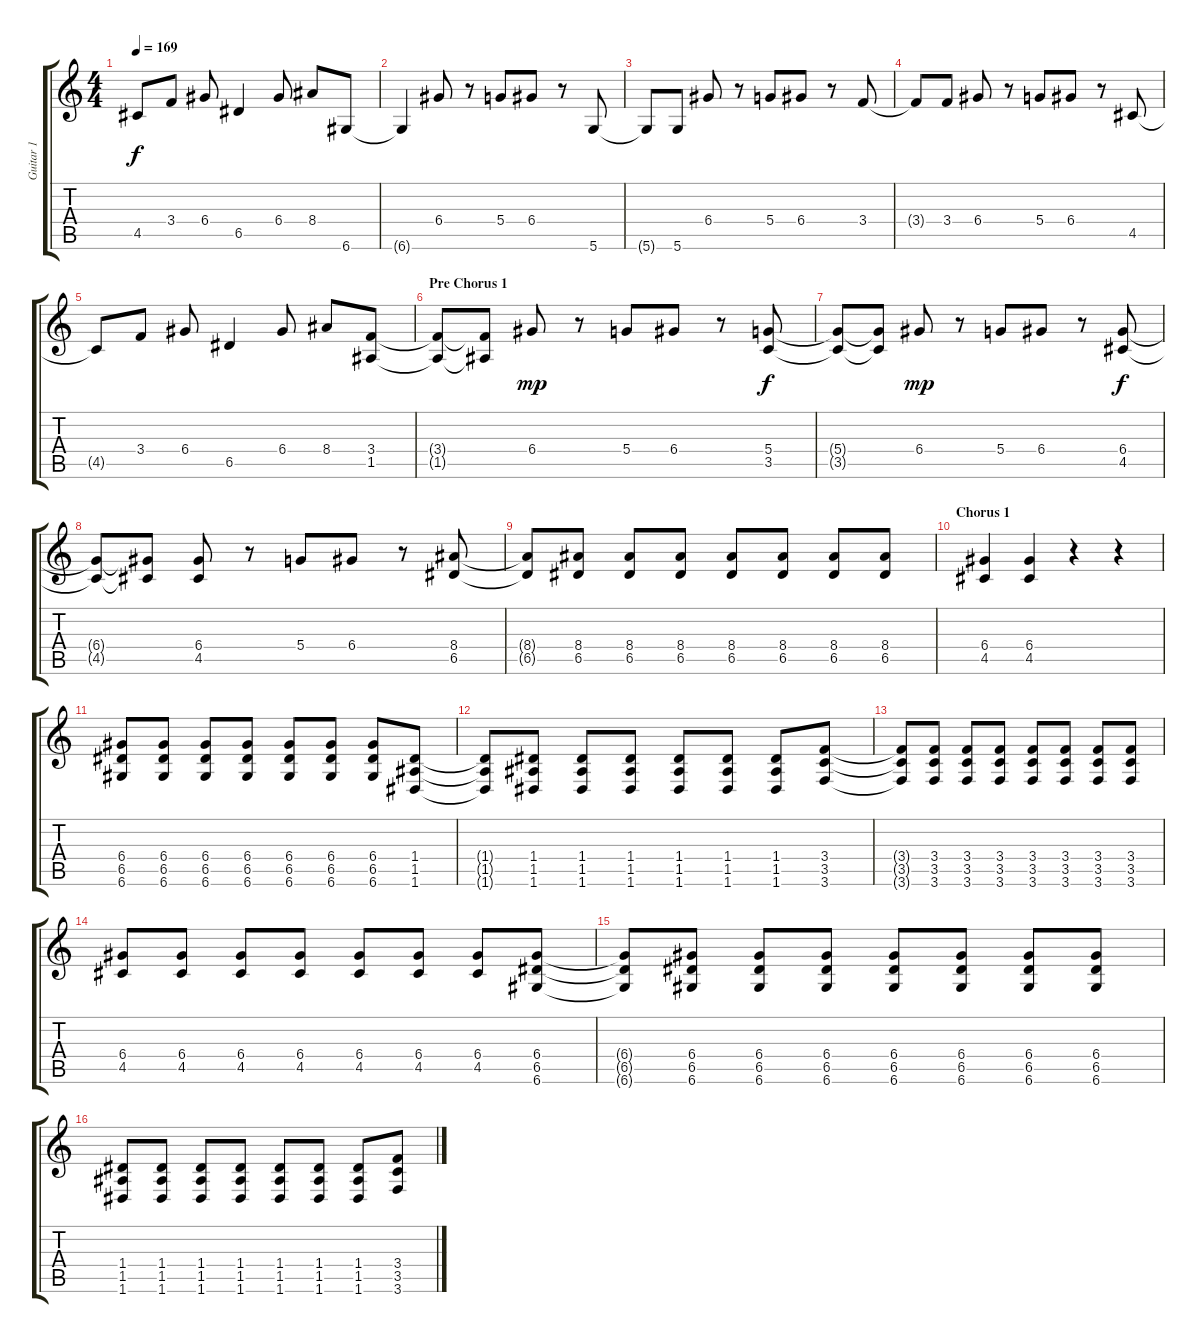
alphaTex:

\track ("Guitar 1" "Guitar 1") {instrument distortionguitar}
\staff {score tabs}
\tuning (E4 B3 G3 D3 A2 D2) {hide}
\ts (4 4)
\tempo 169
\clef g2
\ks c
4.5{t}.8{dy f} 3.4.8 6.4.8 6.5.4 6.4.8 8.4.8 6.6.8 |
6.6{t}.4 6.4.8 r.8 5.4.8 6.4.8 r.8 5.6.8 |
5.6{t}.8 5.6.8 6.4.8 r.8 5.4.8 6.4.8 r.8 3.4.8 |
3.4{t}.8 3.4.8 6.4.8 r.8 5.4.8 6.4.8 r.8 4.5.8 |
4.5{t}.8 3.4.8 6.4.8 6.5.4 6.4.8 8.4.8 (3.4 1.5).8 |
\section ("" "Pre Chorus 1")
(3.4{t} 1.5{t}).8 (3.4{t} 1.5{t}).8 6.4.8{dy mp} r.8 5.4.8 6.4.8 r.8 (5.4 3.5).8{dy f} |
(5.4{t} 3.5{t}).8 (5.4{t} 3.5{t}).8 6.4.8{dy mp} r.8 5.4.8 6.4.8 r.8 (6.4 4.5).8{dy f} |
(6.4{t} 4.5{t}).8 (6.4{t} 4.5{t}).8 (6.4 4.5).8 r.8 5.4.8 6.4.8 r.8 (8.4 6.5).8 |
(8.4{t} 6.5{t}).8 (8.4 6.5).8 (8.4 6.5).8 (8.4 6.5).8 (8.4 6.5).8 (8.4 6.5).8 (8.4 6.5).8 (8.4 6.5).8 |
\section ("" "Chorus 1")
(6.4 4.5).4 (6.4 4.5).4 r.4 r.4 |
(6.4 6.5 6.6).8 (6.4 6.5 6.6).8 (6.4 6.5 6.6).8 (6.4 6.5 6.6).8 (6.4 6.5 6.6).8 (6.4 6.5 6.6).8 (6.4 6.5 6.6).8 (1.4 1.5 1.6).8 |
(1.4{t} 1.5{t} 1.6{t}).8 (1.4 1.5 1.6).8 (1.4 1.5 1.6).8 (1.4 1.5 1.6).8 (1.4 1.5 1.6).8 (1.4 1.5 1.6).8 (1.4 1.5 1.6).8 (3.4 3.5 3.6).8 |
(3.4{t} 3.5{t} 3.6{t}).8 (3.4 3.5 3.6).8 (3.4 3.5 3.6).8 (3.4 3.5 3.6).8 (3.4 3.5 3.6).8 (3.4 3.5 3.6).8 (3.4 3.5 3.6).8 (3.4 3.5 3.6).8 |
(6.4 4.5).8 (6.4 4.5).8 (6.4 4.5).8 (6.4 4.5).8 (6.4 4.5).8 (6.4 4.5).8 (6.4 4.5).8 (6.4 6.5 6.6).8 |
(6.4{t} 6.5{t} 6.6{t}).8 (6.4 6.5 6.6).8 (6.4 6.5 6.6).8 (6.4 6.5 6.6).8 (6.4 6.5 6.6).8 (6.4 6.5 6.6).8 (6.4 6.5 6.6).8 (6.4 6.5 6.6).8 |
(1.4 1.5 1.6).8 (1.4 1.5 1.6).8 (1.4 1.5 1.6).8 (1.4 1.5 1.6).8 (1.4 1.5 1.6).8 (1.4 1.5 1.6).8 (1.4 1.5 1.6).8 (3.4 3.5 3.6).8
